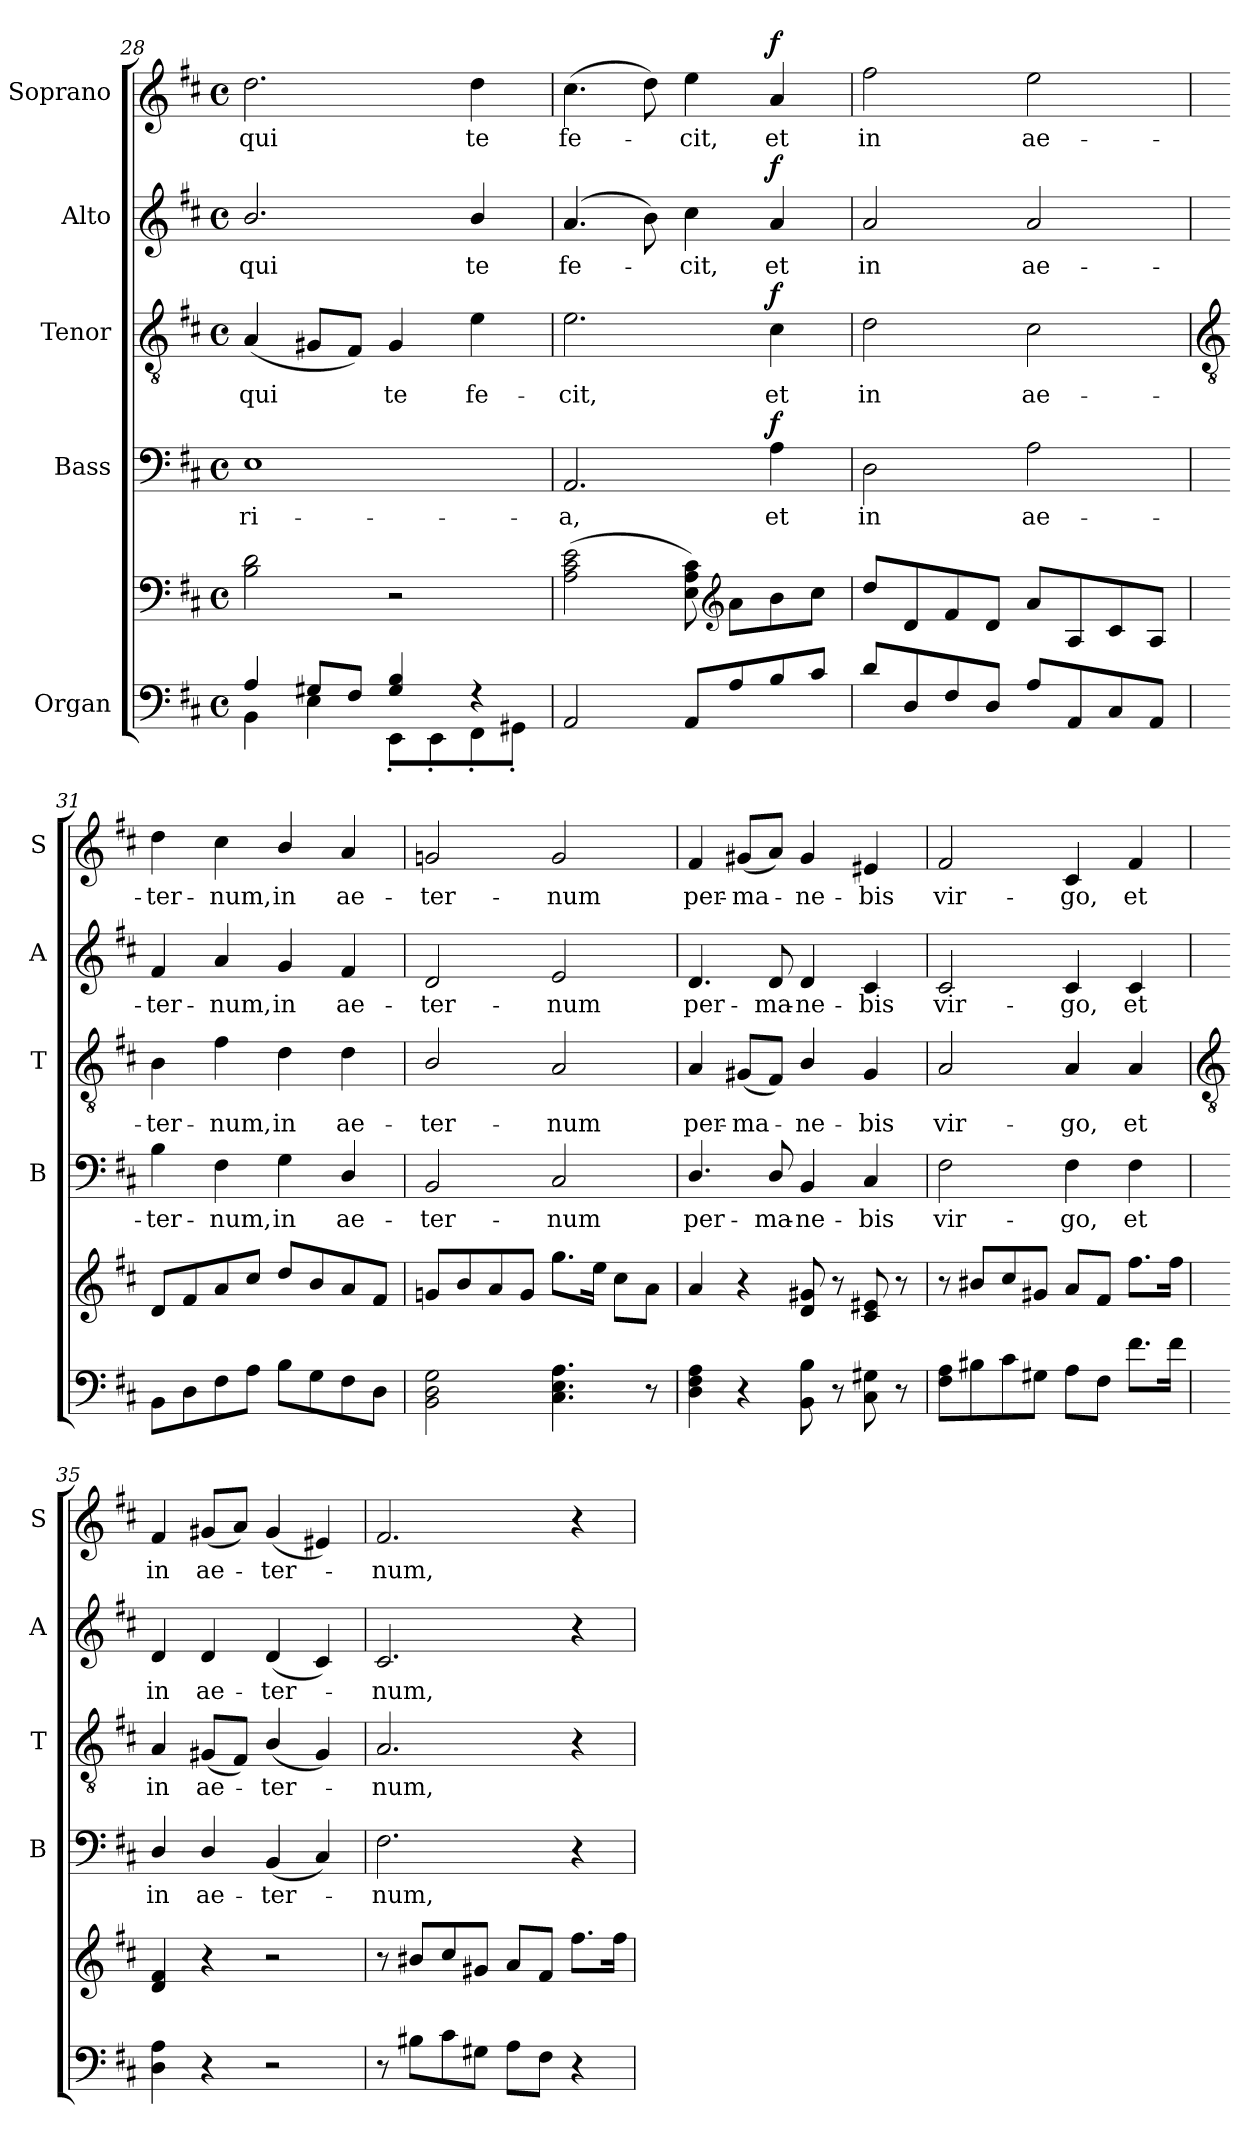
**kern	**kern	**kern	**text	**dynam	**kern	**text	**dynam	**kern	**text	**dynam	**kern	**text	**dynam
*part5	*part5	*part4	*part4	*part4	*part3	*part3	*part3	*part2	*part2	*part2	*part1	*part1	*part1
*staff6	*staff5	*staff4	*staff4	*staff4	*staff3	*staff3	*staff3	*staff2	*staff2	*staff2	*staff1	*staff1	*staff1
*I"Organ	*	*I"Bass	*	*	*I"Tenor	*	*	*I"Alto	*	*	*I"Soprano	*	*
*	*	*I'B	*	*	*I'T	*	*	*I'A	*	*	*I'S	*	*
*clefF4	*clefF4	*clefF4	*	*	*clefGv2	*	*	*clefG2	*	*	*clefG2	*	*
*k[f#c#]	*k[f#c#]	*k[f#c#]	*	*	*k[f#c#]	*	*	*k[f#c#]	*	*	*k[f#c#]	*	*
*D:	*D:	*D:	*	*	*D:	*	*	*D:	*	*	*D:	*	*
*M4/4	*M4/4	*M4/4	*	*	*M4/4	*	*	*M4/4	*	*	*M4/4	*	*
*met(c)	*met(c)	*met(c)	*	*	*met(c)	*	*	*met(c)	*	*	*met(c)	*	*
=28	=28	=28	=28	=28	=28	=28	=28	=28	=28	=28	=28	=28	=28
*^	*	*	*	*	*	*	*	*	*	*	*	*	*
!	!	!	!	!LO:LY:b	!	!	!LO:LY:b	!	!	!LO:LY:b	!	!	!LO:LY:b	!
4A/	4BB\	2B\ 2d\	1E	-ri-	.	(<4A	qui	.	2.b/	qui	.	2.dd	qui	.
8G#X/L	4E\	.	.	.	.	8G#XL	.	.	.	.	.	.	.	.
8F#/J	.	.	.	.	.	8F#J)	.	.	.	.	.	.	.	.
!	!	!	!	!	!	!	!LO:LY:b	!	!	!	!	!	!	!
4G#/ 4B/	8EE'\L	2r	.	.	.	4G#	te	.	.	.	.	.	.	.
.	8EE'\	.	.	.	.	.	.	.	.	.	.	.	.	.
!	!	!	!	!	!	!	!LO:LY:b	!	!	!LO:LY:b	!	!	!LO:LY:b	!
4r	8FF#'\	.	.	.	.	4e	fe-	.	4b/	te	.	4dd	te	.
.	8GG#X'\J	.	.	.	.	.	.	.	.	.	.	.	.	.
=29	=29	=29	=29	=29	=29	=29	=29	=29	=29	=29	=29	=29	=29	=29
!	!	!	!	!LO:LY:b	!	!	!LO:LY:b	!	!	!LO:LY:b	!	!	!LO:LY:b	!
2AA/	1ryy	(>2A\ 2c#\ 2e\	2.AA	-a,	.	2.e	-cit,	.	(<4.a	fe-	.	(>4.cc#	fe-	.
.	.	.	.	.	.	.	.	.	8b)	.	.	8dd)	.	.
!	!	!	!	!	!	!	!	!	!	!LO:LY:b	!	!	!LO:LY:b	!
8AA/L	.	8E\ 8A\ 8c#\)	.	.	.	.	.	.	4cc#	cit,	.	4ee	cit,	.
*	*	*clefG2	*	*	*	*	*	*	*	*	*	*	*	*
8A/	.	8aL	.	.	.	.	.	.	.	.	.	.	.	.
!	!	!	!	!LO:LY:b	!LO:DY:b	!	!LO:LY:b	!LO:DY:b	!	!LO:LY:b	!LO:DY:b	!	!LO:LY:b	!LO:DY:b
8B/	.	8b	4A	et	f	4c#	et	f	4a	et	f	4a	et	f
8c#/J	.	8cc#J	.	.	.	.	.	.	.	.	.	.	.	.
=30	=30	=30	=30	=30	=30	=30	=30	=30	=30	=30	=30	=30	=30	=30
!	!	!	!	!LO:LY:b	!	!	!LO:LY:b	!	!	!LO:LY:b	!	!	!LO:LY:b	!
8d/L	1ryy	8ddL	2D	in	.	2d	in	.	2a	in	.	2ff#	in	.
8D/	.	8d	.	.	.	.	.	.	.	.	.	.	.	.
8F#/	.	8f#	.	.	.	.	.	.	.	.	.	.	.	.
8D/J	.	8dJ	.	.	.	.	.	.	.	.	.	.	.	.
!	!	!	!	!LO:LY:b	!	!	!LO:LY:b	!	!	!LO:LY:b	!	!	!LO:LY:b	!
8A/L	.	8aL	2A	ae-	.	2c#	ae-	.	2a	ae-	.	2ee	ae-	.
8AA/	.	8A	.	.	.	.	.	.	.	.	.	.	.	.
8C#/	.	8c#	.	.	.	.	.	.	.	.	.	.	.	.
8AA/J	.	8AJ	.	.	.	.	.	.	.	.	.	.	.	.
*v	*v	*	*	*	*	*	*	*	*	*	*	*	*	*
!!LO:LB:g=z
=31	=31	=31	=31	=31	=31	=31	=31	=31	=31	=31	=31	=31	=31
*	*	*	*	*	*clefGv2	*	*	*	*	*	*	*	*
!	!	!	!LO:LY:b	!	!	!LO:LY:b	!	!	!LO:LY:b	!	!	!LO:LY:b	!
8BBL	8dL	4B	-ter-	.	4B	-ter-	.	4f#	-ter-	.	4dd	-ter-	.
8D	8f#	.	.	.	.	.	.	.	.	.	.	.	.
!	!	!	!LO:LY:b	!	!	!LO:LY:b	!	!	!LO:LY:b	!	!	!LO:LY:b	!
8F#	8a	4F#	-num,	.	4f#	-num,	.	4a	-num,	.	4cc#	-num,	.
8AJ	8cc#J	.	.	.	.	.	.	.	.	.	.	.	.
!	!	!	!LO:LY:b	!	!	!LO:LY:b	!	!	!LO:LY:b	!	!	!LO:LY:b	!
8BL	8ddL	4G	in	.	4d	in	.	4g	in	.	4b/	in	.
8G	8b	.	.	.	.	.	.	.	.	.	.	.	.
!	!	!	!LO:LY:b	!	!	!LO:LY:b	!	!	!LO:LY:b	!	!	!LO:LY:b	!
8F#	8a	4D/	ae-	.	4d	ae-	.	4f#	ae-	.	4a	ae-	.
8DJ	8f#J	.	.	.	.	.	.	.	.	.	.	.	.
=32	=32	=32	=32	=32	=32	=32	=32	=32	=32	=32	=32	=32	=32
!	!	!	!LO:LY:b	!	!	!LO:LY:b	!	!	!LO:LY:b	!	!	!LO:LY:b	!
2BB 2D 2G	8gnL	2BB	-ter-	.	2B/	-ter-	.	2d	-ter-	.	2gn	-ter-	.
.	8b	.	.	.	.	.	.	.	.	.	.	.	.
.	8a	.	.	.	.	.	.	.	.	.	.	.	.
.	8gJ	.	.	.	.	.	.	.	.	.	.	.	.
!	!	!	!LO:LY:b	!	!	!LO:LY:b	!	!	!LO:LY:b	!	!	!LO:LY:b	!
4.C# 4.E 4.A	8.ggL	2C#	-num	.	2A	-num	.	2e	-num	.	2g	-num	.
.	16eeJ	.	.	.	.	.	.	.	.	.	.	.	.
.	8cc#L	.	.	.	.	.	.	.	.	.	.	.	.
8r	8aJ	.	.	.	.	.	.	.	.	.	.	.	.
=33	=33	=33	=33	=33	=33	=33	=33	=33	=33	=33	=33	=33	=33
!	!	!	!LO:LY:b	!	!	!LO:LY:b	!	!	!LO:LY:b	!	!	!LO:LY:b	!
4D 4F# 4A	4a	4.D/	per-	.	4A	per-	.	4.d	per-	.	4f#	per-	.
!	!	!	!	!	!	!LO:LY:b	!	!	!	!	!	!LO:LY:b	!
4r	4r	.	.	.	(<8G#XL	-ma-	.	.	.	.	(<8g#XL	-ma-	.
!	!	!	!LO:LY:b	!	!	!	!	!	!LO:LY:b	!	!	!	!
.	.	8D/	-ma-	.	8F#J)	.	.	8d	-ma-	.	8aJ)	.	.
!	!	!	!LO:LY:b	!	!	!LO:LY:b	!	!	!LO:LY:b	!	!	!LO:LY:b	!
8BB 8B	8d 8g#X	4BB	-ne-	.	4B/	ne-	.	4d	-ne-	.	4g#	ne-	.
8r	8r	.	.	.	.	.	.	.	.	.	.	.	.
!	!	!	!LO:LY:b	!	!	!LO:LY:b	!	!	!LO:LY:b	!	!	!LO:LY:b	!
8C# 8G#X	8c# 8e#X	4C#	-bis	.	4G#	-bis	.	4c#	-bis	.	4e#X	-bis	.
8r	8r	.	.	.	.	.	.	.	.	.	.	.	.
=34	=34	=34	=34	=34	=34	=34	=34	=34	=34	=34	=34	=34	=34
!	!	!	!LO:LY:b	!	!	!LO:LY:b	!	!	!LO:LY:b	!	!	!LO:LY:b	!
8F# 8AL	8r	2F#	vir-	.	2A	vir-	.	2c#	vir-	.	2f#	vir-	.
8B#X	8b#XL	.	.	.	.	.	.	.	.	.	.	.	.
8c#	8cc#	.	.	.	.	.	.	.	.	.	.	.	.
8G#XJ	8g#XJ	.	.	.	.	.	.	.	.	.	.	.	.
!	!	!	!LO:LY:b	!	!	!LO:LY:b	!	!	!LO:LY:b	!	!	!LO:LY:b	!
8AL	8aL	4F#	-go,	.	4A	-go,	.	4c#	-go,	.	4c#	-go,	.
8F#J	8f#J	.	.	.	.	.	.	.	.	.	.	.	.
!	!	!	!LO:LY:b	!	!	!LO:LY:b	!	!	!LO:LY:b	!	!	!LO:LY:b	!
8.f#L	8.ff#L	4F#	et	.	4A	et	.	4c#	et	.	4f#	et	.
16f#J	16ff#J	.	.	.	.	.	.	.	.	.	.	.	.
!!LO:LB:g=z
=35	=35	=35	=35	=35	=35	=35	=35	=35	=35	=35	=35	=35	=35
*	*	*	*	*	*clefGv2	*	*	*	*	*	*	*	*
!	!	!	!LO:LY:b	!	!	!LO:LY:b	!	!	!LO:LY:b	!	!	!LO:LY:b	!
4D 4A	4d 4f#	4D/	in	.	4A	in	.	4d	in	.	4f#	in	.
!	!	!	!LO:LY:b	!	!	!LO:LY:b	!	!	!LO:LY:b	!	!	!LO:LY:b	!
4r	4r	4D/	ae-	.	(<8G#XL	ae-	.	4d	ae-	.	(<8g#XL	ae-	.
.	.	.	.	.	8F#J)	.	.	.	.	.	8aJ)	.	.
!	!	!	!LO:LY:b	!	!	!LO:LY:b	!	!	!LO:LY:b	!	!	!LO:LY:b	!
2r	2r	(<4BB	-ter-	.	(<4B/	ter-	.	(<4d	-ter-	.	(<4g#	ter-	.
.	.	4C#)	.	.	4G#)	.	.	4c#)	.	.	4e#X)	.	.
=36	=36	=36	=36	=36	=36	=36	=36	=36	=36	=36	=36	=36	=36
!	!	!	!LO:LY:b	!	!	!LO:LY:b	!	!	!LO:LY:b	!	!	!LO:LY:b	!
8r	8r	2.F#	num,	.	2.A	num,	.	2.c#	num,	.	2.f#	num,	.
8B#XL	8b#XL	.	.	.	.	.	.	.	.	.	.	.	.
8c#	8cc#	.	.	.	.	.	.	.	.	.	.	.	.
8G#XJ	8g#XJ	.	.	.	.	.	.	.	.	.	.	.	.
8AL	8aL	.	.	.	.	.	.	.	.	.	.	.	.
8F#J	8f#J	.	.	.	.	.	.	.	.	.	.	.	.
4r	8.ff#L	4r	.	.	4r	.	.	4r	.	.	4r	.	.
.	16ff#J	.	.	.	.	.	.	.	.	.	.	.	.
=	=	=	=	=	=	=	=	=	=	=	=	=	=
*-	*-	*-	*-	*-	*-	*-	*-	*-	*-	*-	*-	*-	*-
